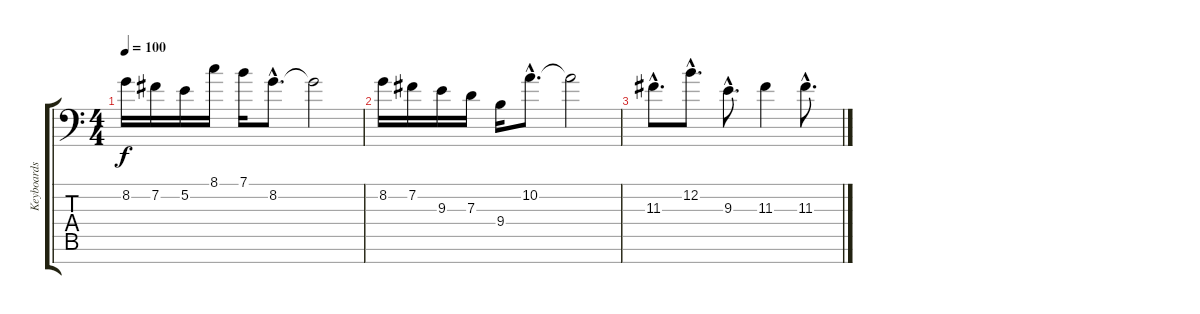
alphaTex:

\track ("Keyboards RH" "Keyboards ") {instrument trumpet}
\staff {score tabs}
\tuning (E4 B3 G3 D3 A2 E2 C-1) {hide}
\ts (4 4)
\tempo 100
\clef f4
\ks c
8.2.16{dy f} 7.2.16 5.2.16 8.1.16 7.1.16 8.2{hac}.8{d} 8.2{t}.2 |
8.2.16 7.2.16 9.3.16 7.3.16 9.4.16 10.2{hac}.8{d} 10.2{t}.2 |
11.3{hac}.8{d} 12.2{hac}.8{d} 9.3{hac}.8{d} 11.3.4 11.3{hac}.8{d}
